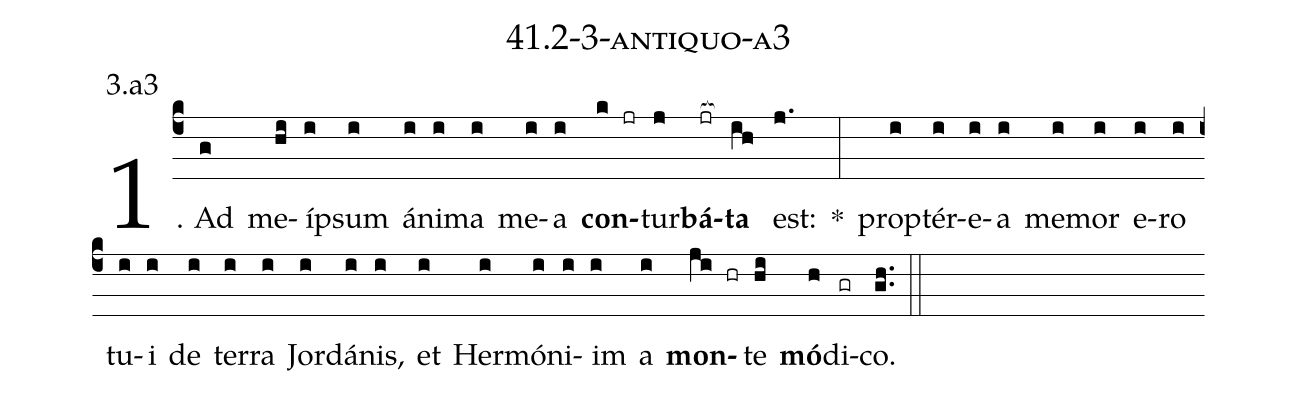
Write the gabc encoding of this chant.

name: 41.2-3-antiquo-a3;
annotation: 3.a3;
%%
(c4)1. Ad(g) me(hi)íp(i)sum(i) á(i)ni(i)ma(i) me(i)a(i) <b>con</b>(k jr)tur(j)<b>bá</b>(jr[ocb:1{])<b>ta</b>(ih[ocb:0}]) est:(j.) *(:) prop(i)tér(i)e(i)a(i) me(i)mor(i) e(i)ro(i) tu(i)i(i) de(i) ter(i)ra(i) Jor(i)dá(i)nis,(i) et(i) Her(i)mó(i)ni(i)im(i) a(i) <b>mon</b>(ji hr)te(hi) <b>mó</b>(h)di(gr)co.(gh..) (::)


%E(i) u(i) o(ji) u(hi) a(h) e.(gh..) (::)
